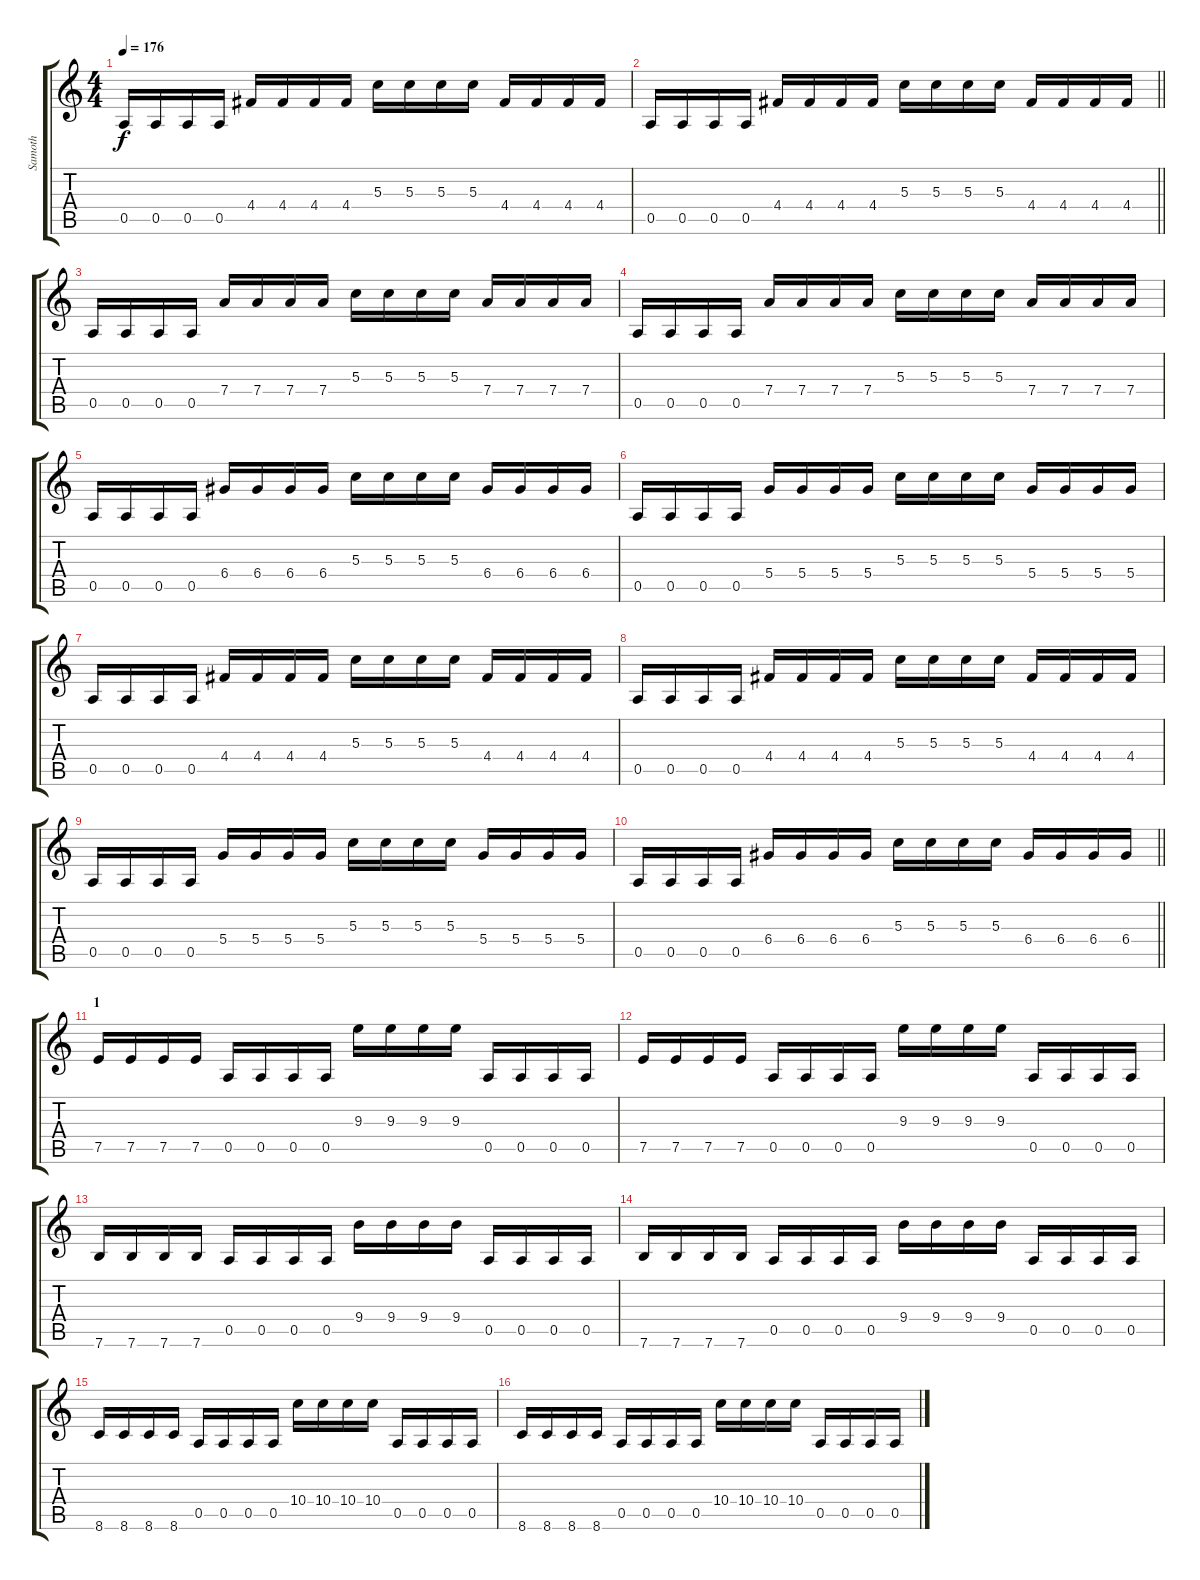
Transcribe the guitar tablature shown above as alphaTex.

\track ("Samoth" "Samoth") {instrument overdrivenguitar}
\staff {score tabs}
\tuning (E4 B3 G3 D3 A2 E2) {hide}
\ts (4 4)
\tempo 176
\clef g2
\ks c
0.5.16{dy f} 0.5.16 0.5.16 0.5.16 4.4.16 4.4.16 4.4.16 4.4.16 5.3.16 5.3.16 5.3.16 5.3.16 4.4.16 4.4.16 4.4.16 4.4.16 |
\barLineRight lightlight
0.5.16 0.5.16 0.5.16 0.5.16 4.4.16 4.4.16 4.4.16 4.4.16 5.3.16 5.3.16 5.3.16 5.3.16 4.4.16 4.4.16 4.4.16 4.4.16 |
\section ("" "")
0.5.16 0.5.16 0.5.16 0.5.16 7.4.16 7.4.16 7.4.16 7.4.16 5.3.16 5.3.16 5.3.16 5.3.16 7.4.16 7.4.16 7.4.16 7.4.16 |
0.5.16 0.5.16 0.5.16 0.5.16 7.4.16 7.4.16 7.4.16 7.4.16 5.3.16 5.3.16 5.3.16 5.3.16 7.4.16 7.4.16 7.4.16 7.4.16 |
0.5.16 0.5.16 0.5.16 0.5.16 6.4.16 6.4.16 6.4.16 6.4.16 5.3.16 5.3.16 5.3.16 5.3.16 6.4.16 6.4.16 6.4.16 6.4.16 |
0.5.16 0.5.16 0.5.16 0.5.16 5.4.16 5.4.16 5.4.16 5.4.16 5.3.16 5.3.16 5.3.16 5.3.16 5.4.16 5.4.16 5.4.16 5.4.16 |
0.5.16 0.5.16 0.5.16 0.5.16 4.4.16 4.4.16 4.4.16 4.4.16 5.3.16 5.3.16 5.3.16 5.3.16 4.4.16 4.4.16 4.4.16 4.4.16 |
0.5.16 0.5.16 0.5.16 0.5.16 4.4.16 4.4.16 4.4.16 4.4.16 5.3.16 5.3.16 5.3.16 5.3.16 4.4.16 4.4.16 4.4.16 4.4.16 |
0.5.16 0.5.16 0.5.16 0.5.16 5.4.16 5.4.16 5.4.16 5.4.16 5.3.16 5.3.16 5.3.16 5.3.16 5.4.16 5.4.16 5.4.16 5.4.16 |
\barLineRight lightlight
0.5.16 0.5.16 0.5.16 0.5.16 6.4.16 6.4.16 6.4.16 6.4.16 5.3.16 5.3.16 5.3.16 5.3.16 6.4.16 6.4.16 6.4.16 6.4.16 |
\section ("" "1")
7.5.16 7.5.16 7.5.16 7.5.16 0.5.16 0.5.16 0.5.16 0.5.16 9.3.16 9.3.16 9.3.16 9.3.16 0.5.16 0.5.16 0.5.16 0.5.16 |
7.5.16 7.5.16 7.5.16 7.5.16 0.5.16 0.5.16 0.5.16 0.5.16 9.3.16 9.3.16 9.3.16 9.3.16 0.5.16 0.5.16 0.5.16 0.5.16 |
7.6.16 7.6.16 7.6.16 7.6.16 0.5.16 0.5.16 0.5.16 0.5.16 9.4.16 9.4.16 9.4.16 9.4.16 0.5.16 0.5.16 0.5.16 0.5.16 |
7.6.16 7.6.16 7.6.16 7.6.16 0.5.16 0.5.16 0.5.16 0.5.16 9.4.16 9.4.16 9.4.16 9.4.16 0.5.16 0.5.16 0.5.16 0.5.16 |
8.6.16 8.6.16 8.6.16 8.6.16 0.5.16 0.5.16 0.5.16 0.5.16 10.4.16 10.4.16 10.4.16 10.4.16 0.5.16 0.5.16 0.5.16 0.5.16 |
8.6.16 8.6.16 8.6.16 8.6.16 0.5.16 0.5.16 0.5.16 0.5.16 10.4.16 10.4.16 10.4.16 10.4.16 0.5.16 0.5.16 0.5.16 0.5.16
